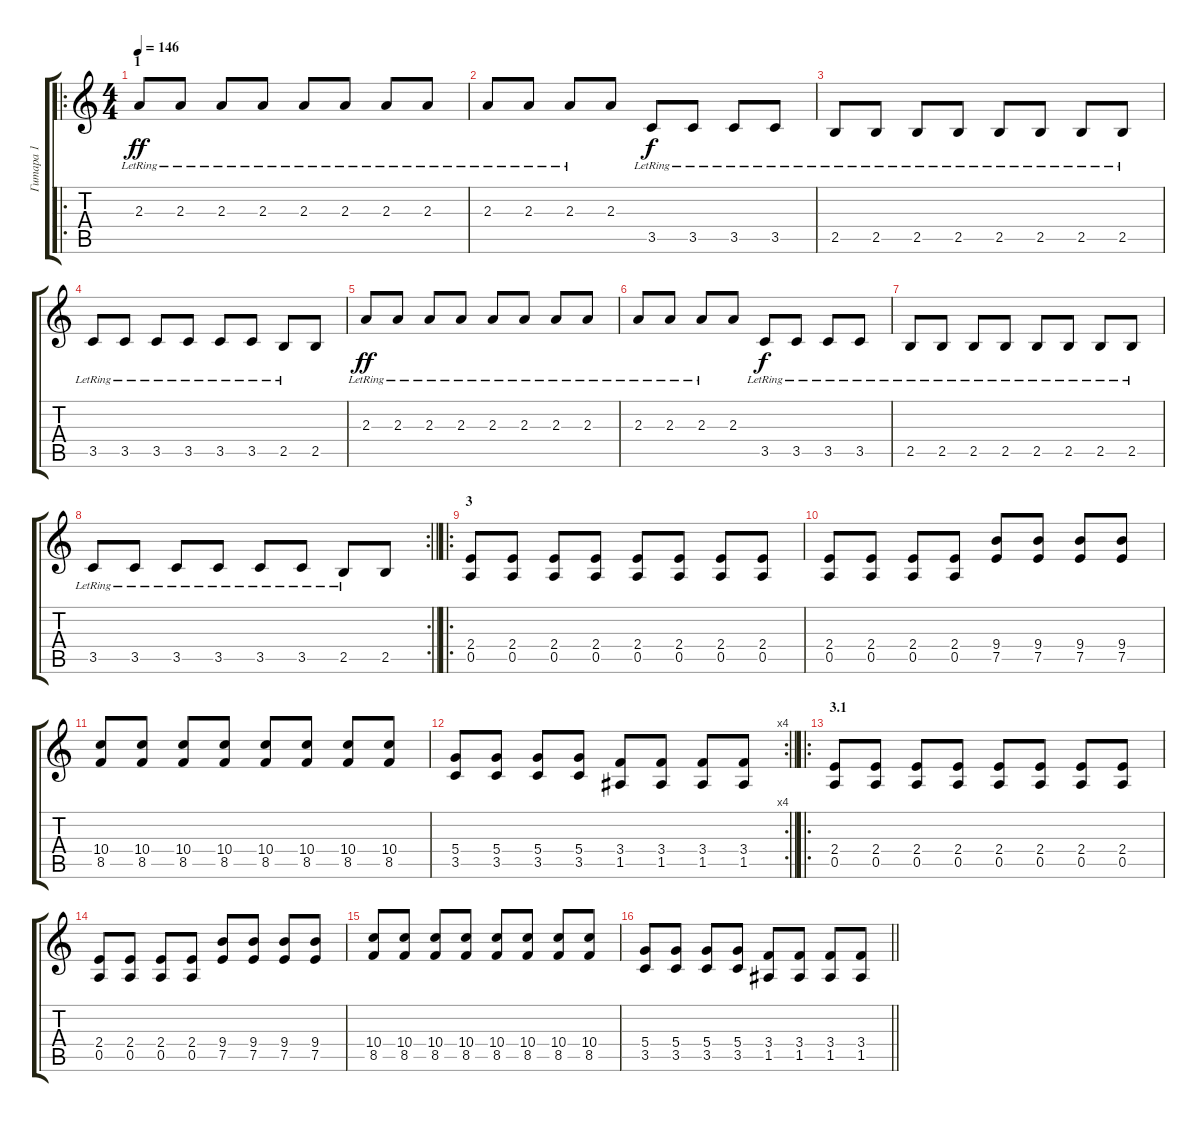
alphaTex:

\track ("Гитара 1" "Гитара 1") {instrument distortionguitar}
\staff {score tabs}
\tuning (E4 B3 G3 D3 A2 E2) {hide}
\ro
\ts (4 4)
\section ("" "1")
\tempo 146
\clef g2
\ks c
2.3{lr}.8{dy ff} 2.3{lr}.8 2.3{lr}.8 2.3{lr}.8 2.3{lr}.8 2.3{lr}.8 2.3{lr}.8 2.3{lr}.8 |
2.3{lr}.8 2.3{lr}.8 2.3{lr}.8 2.3.8 3.5{lr}.8{dy f} 3.5{lr}.8 3.5{lr}.8 3.5{lr}.8 |
2.5{lr}.8 2.5{lr}.8 2.5{lr}.8 2.5{lr}.8 2.5{lr}.8 2.5{lr}.8 2.5{lr}.8 2.5{lr}.8 |
3.5{lr}.8 3.5{lr}.8 3.5{lr}.8 3.5{lr}.8 3.5{lr}.8 3.5{lr}.8 2.5{lr}.8 2.5.8 |
2.3{lr}.8{dy ff} 2.3{lr}.8 2.3{lr}.8 2.3{lr}.8 2.3{lr}.8 2.3{lr}.8 2.3{lr}.8 2.3{lr}.8 |
2.3{lr}.8 2.3{lr}.8 2.3{lr}.8 2.3.8 3.5{lr}.8{dy f} 3.5{lr}.8 3.5{lr}.8 3.5{lr}.8 |
2.5{lr}.8 2.5{lr}.8 2.5{lr}.8 2.5{lr}.8 2.5{lr}.8 2.5{lr}.8 2.5{lr}.8 2.5{lr}.8 |
\rc 2
\barLineRight lightlight
3.5{lr}.8 3.5{lr}.8 3.5{lr}.8 3.5{lr}.8 3.5{lr}.8 3.5{lr}.8 2.5{lr}.8 2.5.8 |
\ro
\section ("" "3")
(2.4 0.5).8 (2.4 0.5).8 (2.4 0.5).8 (2.4 0.5).8 (2.4 0.5).8 (2.4 0.5).8 (2.4 0.5).8 (2.4 0.5).8 |
(2.4 0.5).8 (2.4 0.5).8 (2.4 0.5).8 (2.4 0.5).8 (9.4 7.5).8 (9.4 7.5).8 (9.4 7.5).8 (9.4 7.5).8 |
(10.4 8.5).8 (10.4 8.5).8 (10.4 8.5).8 (10.4 8.5).8 (10.4 8.5).8 (10.4 8.5).8 (10.4 8.5).8 (10.4 8.5).8 |
\rc 4
\barLineRight lightlight
(5.4 3.5).8 (5.4 3.5).8 (5.4 3.5).8 (5.4 3.5).8 (3.4 1.5).8 (3.4 1.5).8 (3.4 1.5).8 (3.4 1.5).8 |
\ro
\section ("" "3.1")
(2.4 0.5).8 (2.4 0.5).8 (2.4 0.5).8 (2.4 0.5).8 (2.4 0.5).8 (2.4 0.5).8 (2.4 0.5).8 (2.4 0.5).8 |
(2.4 0.5).8 (2.4 0.5).8 (2.4 0.5).8 (2.4 0.5).8 (9.4 7.5).8 (9.4 7.5).8 (9.4 7.5).8 (9.4 7.5).8 |
(10.4 8.5).8 (10.4 8.5).8 (10.4 8.5).8 (10.4 8.5).8 (10.4 8.5).8 (10.4 8.5).8 (10.4 8.5).8 (10.4 8.5).8 |
\barLineRight lightlight
(5.4 3.5).8 (5.4 3.5).8 (5.4 3.5).8 (5.4 3.5).8 (3.4 1.5).8 (3.4 1.5).8 (3.4 1.5).8 (3.4 1.5).8
